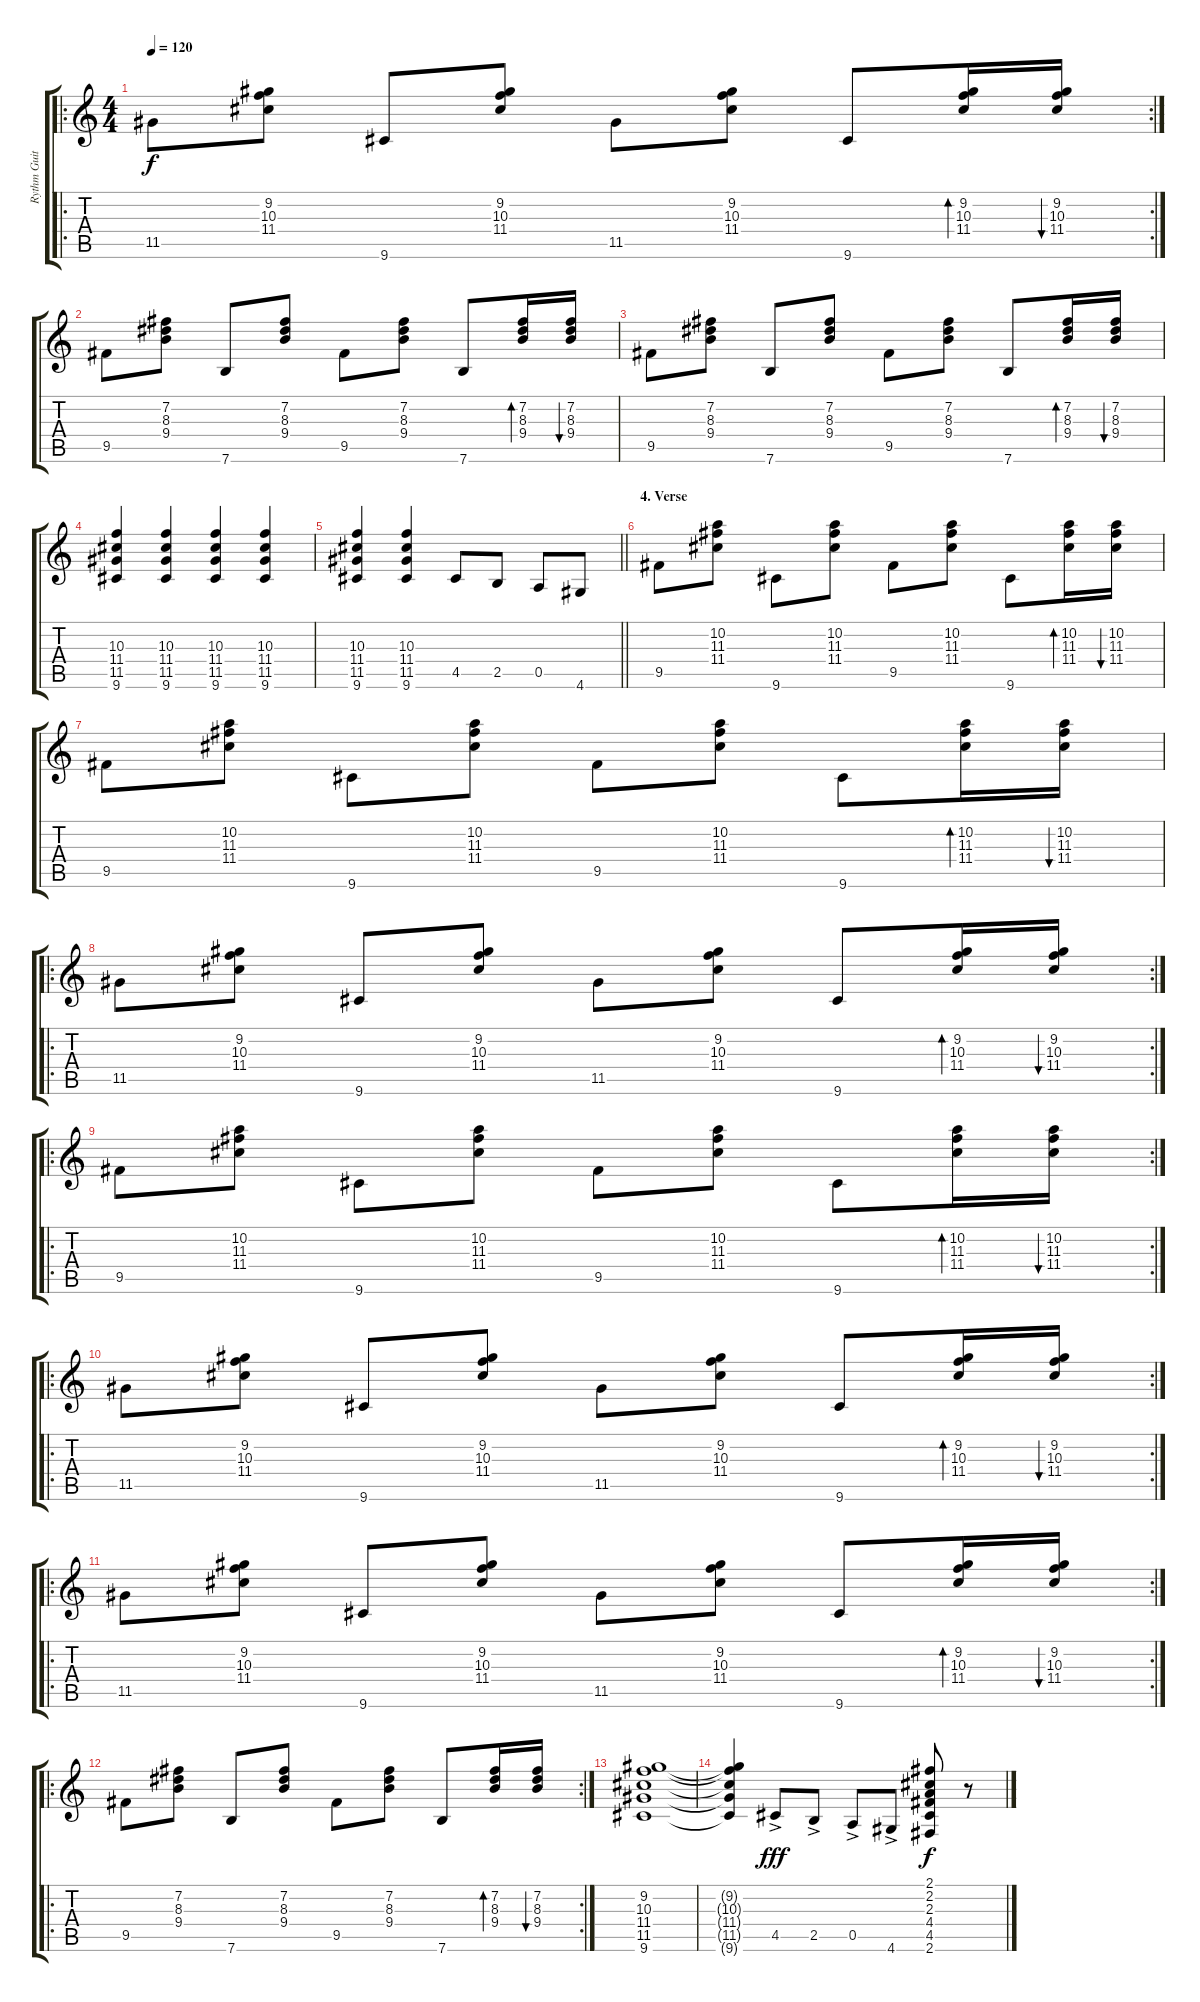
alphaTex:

\track ("Rythm Guitar" "Rythm Guit") {instrument acousticguitarnylon}
\staff {score tabs}
\tuning (E4 B3 G3 D3 A2 E2) {hide}
\ro
\rc 2
\ts (4 4)
\tempo 120
\clef g2
\ks c
11.5.8{dy f} (9.2 10.3 11.4).8 9.6.8 (9.2 10.3 11.4).8 11.5.8 (9.2 10.3 11.4).8 9.6.8 (9.2 10.3 11.4).16{bd 60} (9.2 10.3 11.4).16{bu 60} |
9.5.8 (7.2 8.3 9.4).8 7.6.8 (7.2 8.3 9.4).8 9.5.8 (7.2 8.3 9.4).8 7.6.8 (7.2 8.3 9.4).16{bd 60} (7.2 8.3 9.4).16{bu 60} |
9.5.8 (7.2 8.3 9.4).8 7.6.8 (7.2 8.3 9.4).8 9.5.8 (7.2 8.3 9.4).8 7.6.8 (7.2 8.3 9.4).16{bd 60} (7.2 8.3 9.4).16{bu 60} |
(10.3 11.4 11.5 9.6).4 (10.3 11.4 11.5 9.6).4 (10.3 11.4 11.5 9.6).4 (10.3 11.4 11.5 9.6).4 |
\barLineRight lightlight
(10.3 11.4 11.5 9.6).4 (10.3 11.4 11.5 9.6).4 4.5.8 2.5.8 0.5.8 4.6.8 |
\section ("" "4. Verse")
9.5.8 (10.2 11.3 11.4).8 9.6.8 (10.2 11.3 11.4).8 9.5.8 (10.2 11.3 11.4).8 9.6.8 (10.2 11.3 11.4).16{bd 60} (10.2 11.3 11.4).16{bu 60} |
9.5.8 (10.2 11.3 11.4).8 9.6.8 (10.2 11.3 11.4).8 9.5.8 (10.2 11.3 11.4).8 9.6.8 (10.2 11.3 11.4).16{bd 60} (10.2 11.3 11.4).16{bu 60} |
\ro
\rc 2
11.5.8 (9.2 10.3 11.4).8 9.6.8 (9.2 10.3 11.4).8 11.5.8 (9.2 10.3 11.4).8 9.6.8 (9.2 10.3 11.4).16{bd 60} (9.2 10.3 11.4).16{bu 60} |
\ro
\rc 2
9.5.8 (10.2 11.3 11.4).8 9.6.8 (10.2 11.3 11.4).8 9.5.8 (10.2 11.3 11.4).8 9.6.8 (10.2 11.3 11.4).16{bd 60} (10.2 11.3 11.4).16{bu 60} |
\ro
\rc 2
11.5.8 (9.2 10.3 11.4).8 9.6.8 (9.2 10.3 11.4).8 11.5.8 (9.2 10.3 11.4).8 9.6.8 (9.2 10.3 11.4).16{bd 60} (9.2 10.3 11.4).16{bu 60} |
\ro
\rc 2
11.5.8 (9.2 10.3 11.4).8 9.6.8 (9.2 10.3 11.4).8 11.5.8 (9.2 10.3 11.4).8 9.6.8 (9.2 10.3 11.4).16{bd 60} (9.2 10.3 11.4).16{bu 60} |
\ro
\rc 2
9.5.8 (7.2 8.3 9.4).8 7.6.8 (7.2 8.3 9.4).8 9.5.8 (7.2 8.3 9.4).8 7.6.8 (7.2 8.3 9.4).16{bd 60} (7.2 8.3 9.4).16{bu 60} |
(9.2 10.3 11.4 11.5 9.6).1 |
(9.2{t} 10.3{t} 11.4{t} 11.5{t} 9.6{t}).4 4.5{ac}.8{dy fff volume 15} 2.5{ac}.8 0.5{ac}.8 4.6{ac}.8 (2.1 2.2 2.3 4.4 4.5 2.6).8{dy f} r.8
